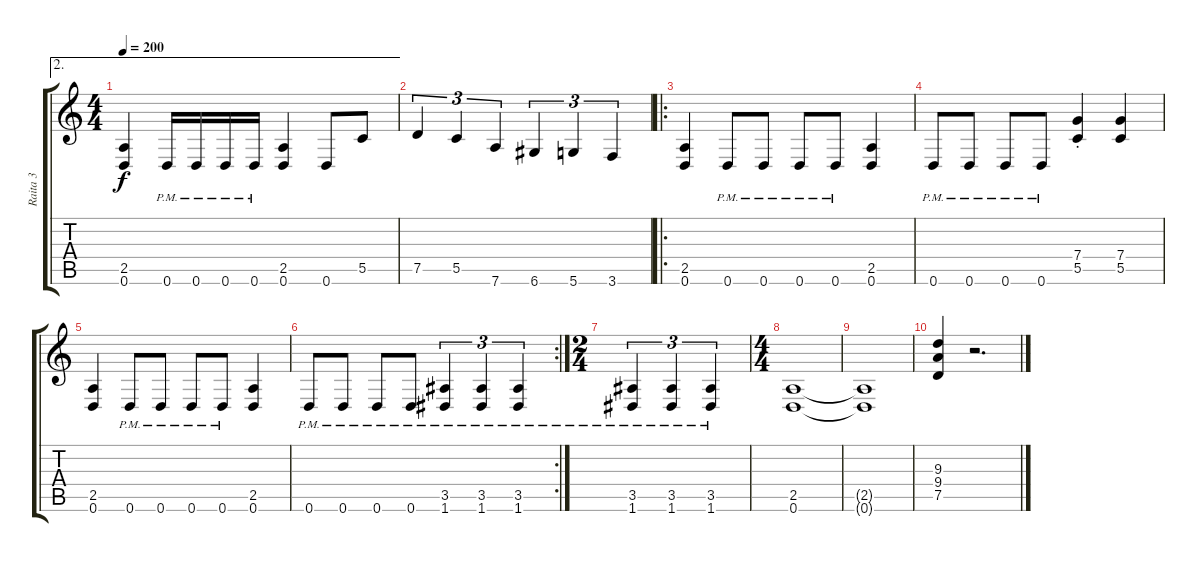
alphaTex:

\track ("Raita 3" "Raita 3") {instrument distortionguitar}
\staff {score tabs}
\tuning (D4 A3 F3 C3 G2 D2) {hide}
\ae 2
\ts (4 4)
\tempo 200
\clef g2
\ks c
(2.5 0.6).4{dy f} 0.6{pm}.16 0.6{pm}.16 0.6{pm}.16 0.6{pm}.16 (2.5 0.6).4 0.6.8 5.5.8 |
7.5.4{tu (3 2)} 5.5.4{tu (3 2)} 7.6.4{tu (3 2)} 6.6.4{tu (3 2)} 5.6.4{tu (3 2)} 3.6.4{tu (3 2)} |
\ro
(2.5 0.6).4 0.6{pm}.8 0.6{pm}.8 0.6{pm}.8 0.6{pm}.8 (2.5 0.6).4 |
0.6{pm}.8 0.6{pm}.8 0.6{pm}.8 0.6{pm}.8 (7.4{st} 5.5{st}).4 (7.4 5.5).4 |
(2.5 0.6).4 0.6{pm}.8 0.6{pm}.8 0.6{pm}.8 0.6{pm}.8 (2.5 0.6).4 |
\rc 2
0.6{pm}.8 0.6{pm}.8 0.6{pm}.8 0.6{pm}.8 (3.5{pm} 1.6{pm}).4{tu (3 2)} (3.5{pm} 1.6{pm}).4{tu (3 2)} (3.5{pm} 1.6{pm}).4{tu (3 2)} |
\ts (2 4)
(3.5{pm} 1.6{pm}).4{tu (3 2)} (3.5{pm} 1.6{pm}).4{tu (3 2)} (3.5{pm} 1.6{pm}).4{tu (3 2)} |
\ts (4 4)
(2.5 0.6).1 |
(2.5{t} 0.6{t}).1 |
(9.3 9.4 7.5).4 r.2{d}
